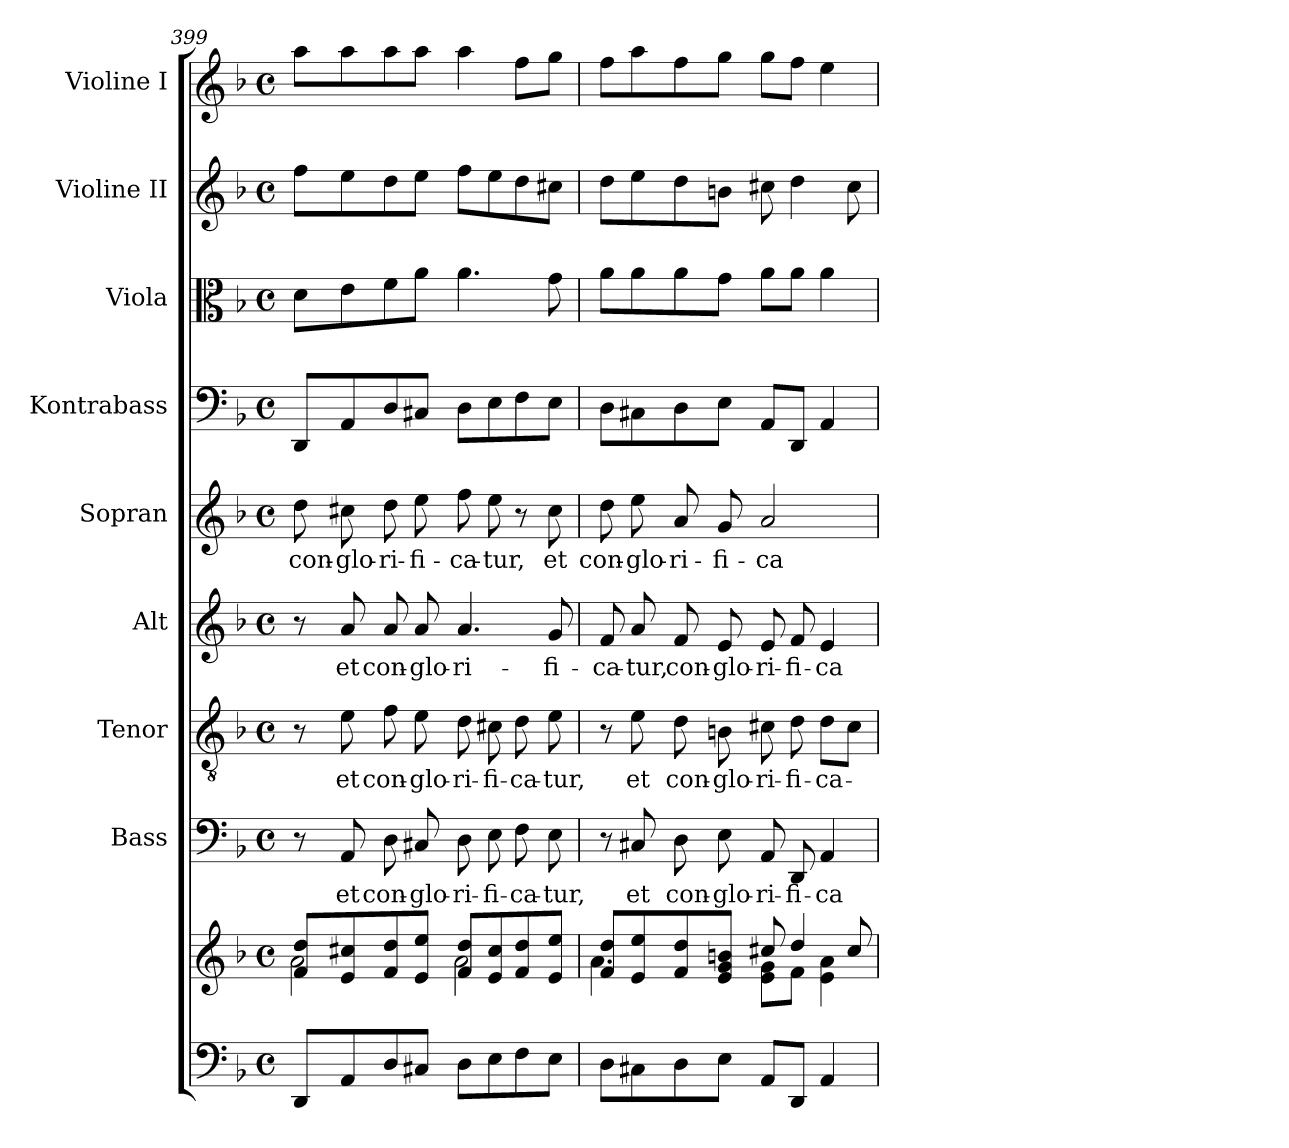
**kern	**kern	**kern	**text	**kern	**text	**kern	**text	**kern	**text	**kern	**kern	**kern	**kern
*part9	*part9	*part8	*part8	*part7	*part7	*part6	*part6	*part5	*part5	*part4	*part3	*part2	*part1
*staff10	*staff9	*staff8	*staff8	*staff7	*staff7	*staff6	*staff6	*staff5	*staff5	*staff4	*staff3	*staff2	*staff1
*	*	*I"Bass	*	*I"Tenor	*	*I"Alt	*	*I"Sopran	*	*I"Kontrabass	*I"Viola	*I"Violine II	*I"Violine I
*	*	*I'B.	*	*I'T.	*	*I'A.	*	*I'S.	*	*I'Kb.	*I'Vla.	*I'Vl. II	*I'Vl. I
*clefF4	*clefG2	*clefF4	*	*clefGv2	*	*clefG2	*	*clefG2	*	*clefF4	*clefC3	*clefG2	*clefG2
*	*	*	*	*	*	*	*	*	*	*ITrd7c12	*	*	*
*k[b-]	*k[b-]	*k[b-]	*	*k[b-]	*	*k[b-]	*	*k[b-]	*	*k[b-]	*k[b-]	*k[b-]	*k[b-]
*F:	*F:	*F:	*	*F:	*	*F:	*	*F:	*	*F:	*F:	*F:	*F:
*M4/4	*M4/4	*M4/4	*	*M4/4	*	*M4/4	*	*M4/4	*	*M4/4	*M4/4	*M4/4	*M4/4
*met(c)	*met(c)	*met(c)	*	*met(c)	*	*met(c)	*	*met(c)	*	*met(c)	*met(c)	*met(c)	*met(c)
=399	=399	=399	=399	=399	=399	=399	=399	=399	=399	=399	=399	=399	=399
*	*^	*	*	*	*	*	*	*	*	*	*	*	*
!	!	!	!	!	!	!	!	!	!	!LO:LY:b	!	!	!	!
8DD/L	8f/ 8dd/L	2a\	8r	.	8r	.	8r	.	8dd\	con-	8DDD/L	8d\L	8ff\L	8aa\L
!	!	!	!	!LO:LY:b	!	!LO:LY:b	!	!LO:LY:b	!	!LO:LY:b	!	!	!	!
8AA/	8e/ 8cc#X/	.	8AA/	et	8e\	et	8a/	et	8cc#X\	-glo-	8AAA/	8e\	8ee\	8aa\
!	!	!	!	!LO:LY:b	!	!LO:LY:b	!	!LO:LY:b	!	!LO:LY:b	!	!	!	!
8D/	8f/ 8dd/	.	8D\	con-	8f\	con-	8a/	con-	8dd\	-ri-	8DD/	8f\	8dd\	8aa\
!	!	!	!	!LO:LY:b	!	!LO:LY:b	!	!LO:LY:b	!	!LO:LY:b	!	!	!	!
8C#X/J	8e/ 8ee/J	.	8C#X/	-glo-	8e\	-glo-	8a/	-glo-	8ee\	-fi-	8CC#X/J	8a\J	8ee\J	8aa\J
!	!	!	!	!LO:LY:b	!	!LO:LY:b	!	!LO:LY:b	!	!LO:LY:b	!	!	!	!
8D\L	8f/ 8dd/L	2a\	8D\	-ri-	8d\	-ri-	4.a/	-ri-	8ff\	-ca-	8DD\L	4.a\	8ff\L	4aa\
!	!	!	!	!LO:LY:b	!	!LO:LY:b	!	!	!	!LO:LY:b	!	!	!	!
8E\	8e/ 8cc#/	.	8E\	-fi-	8c#X\	-fi-	.	.	8ee\	-tur,	8EE\	.	8ee\	.
!	!	!	!	!LO:LY:b	!	!LO:LY:b	!	!	!	!	!	!	!	!
8F\	8f/ 8dd/	.	8F\	-ca-	8d\	-ca-	.	.	8r	.	8FF\	.	8dd\	8ff\L
!	!	!	!	!LO:LY:b	!	!LO:LY:b	!	!LO:LY:b	!	!LO:LY:b	!	!	!	!
8E\J	8e/ 8ee/J	.	8E\	-tur,	8e\	-tur,	8g/	-fi-	8cc#\	et	8EE\J	8g\	8cc#X\J	8gg\J
=400	=400	=400	=400	=400	=400	=400	=400	=400	=400	=400	=400	=400	=400	=400
!	!	!	!	!	!	!	!	!LO:LY:b	!	!LO:LY:b	!	!	!	!
8D\L	8f/ 8dd/L	4.a\	8r	.	8r	.	8f/	-ca-	8dd\	con-	8DD\L	8a\L	8dd\L	8ff\L
!	!	!	!	!LO:LY:b	!	!LO:LY:b	!	!LO:LY:b	!	!LO:LY:b	!	!	!	!
8C#X\	8e/ 8ee/	.	8C#X/	et	8e\	et	8a/	-tur,	8ee\	-glo-	8CC#X\	8a\	8ee\	8aa\
!	!	!	!	!LO:LY:b	!	!LO:LY:b	!	!LO:LY:b	!	!LO:LY:b	!	!	!	!
8D\	8f/ 8dd/	.	8D\	con-	8d\	con-	8f/	con-	8a/	-ri-	8DD\	8a\	8dd\	8ff\
!	!	!	!	!LO:LY:b	!	!LO:LY:b	!	!LO:LY:b	!	!LO:LY:b	!	!	!	!
8E\J	8e/ 8g/ 8bn/J	8ryy	8E\	-glo-	8Bn\	-glo-	8e/	-glo-	8g/	-fi-	8EE\J	8g\J	8bn\J	8gg\J
!	!	!	!	!LO:LY:b	!	!LO:LY:b	!	!LO:LY:b	!	!LO:LY:b	!	!	!	!
8AA/L	8cc#X/	8e\ 8g\L	8AA/	-ri-	8c#X\	-ri-	8e/	-ri-	2a/	-ca-	8AAA/L	8a\L	8cc#X\	8gg\L
!	!	!	!	!LO:LY:b	!	!LO:LY:b	!	!LO:LY:b	!	!	!	!	!	!
8DD/J	4dd/	8f\J	8DD/	-fi-	8d\	-fi-	8f/	-fi-	.	.	8DDD/J	8a\J	4dd\	8ff\J
!	!	!	!	!LO:LY:b	!	!LO:LY:b	!	!LO:LY:b	!	!	!	!	!	!
4AA/	.	4e\ 4a\	4AA/	-ca-	8d\L	-ca-	4e/	-ca-	.	.	4AAA/	4a\	.	4ee\
.	8cc#/	.	.	.	8c#\J	.	.	.	.	.	.	.	8cc#\	.
*	*v	*v	*	*	*	*	*	*	*	*	*	*	*	*
=	=	=	=	=	=	=	=	=	=	=	=	=	=
*-	*-	*-	*-	*-	*-	*-	*-	*-	*-	*-	*-	*-	*-
